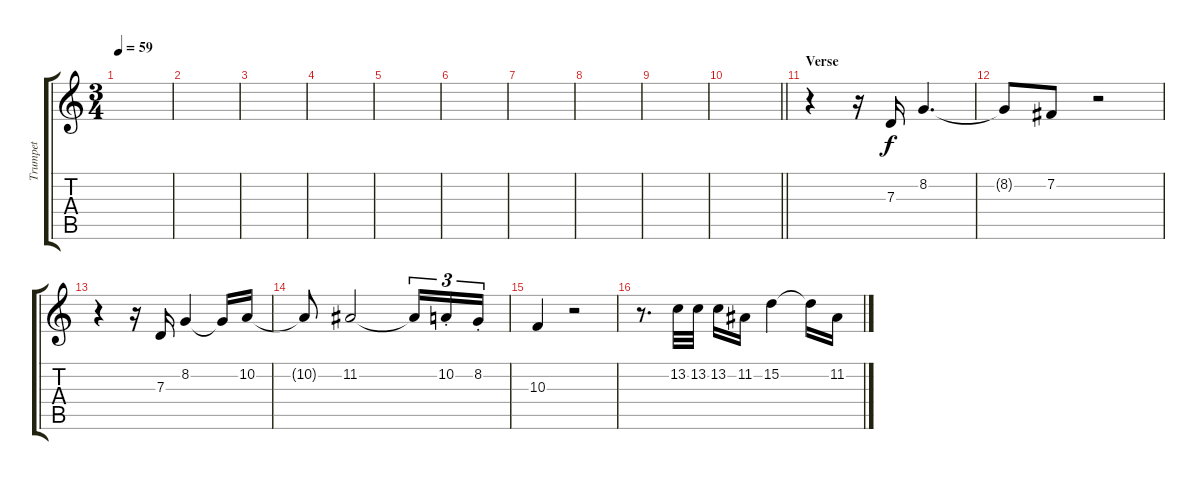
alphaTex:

\track ("Trumpet" "Trumpet") {instrument trumpet}
\staff {score tabs}
\tuning (E4 B3 G3 D3 A2 E2) {hide}
\ts (3 4)
\tempo 59
\clef g2
\ks c
|
|
|
|
|
|
|
|
|
\barLineRight lightlight
|
\section ("" "Verse")
r.4 r.16 7.3.16{dy f} 8.2.4{d} |
8.2{t}.8 7.2.8 r.2 |
r.4 r.16 7.3.16 8.2.4 8.2{t}.16 10.2.16 |
10.2{t}.8 11.2.2 11.2{t}.16{tu (3 2)} 10.2{st}.16{tu (3 2)} 8.2{st}.16{tu (3 2)} |
10.3.4 r.2 |
r.8{d} 13.2.32 13.2.32 13.2.16 11.2.16 15.2.4 15.2{t}.16 11.2.16
